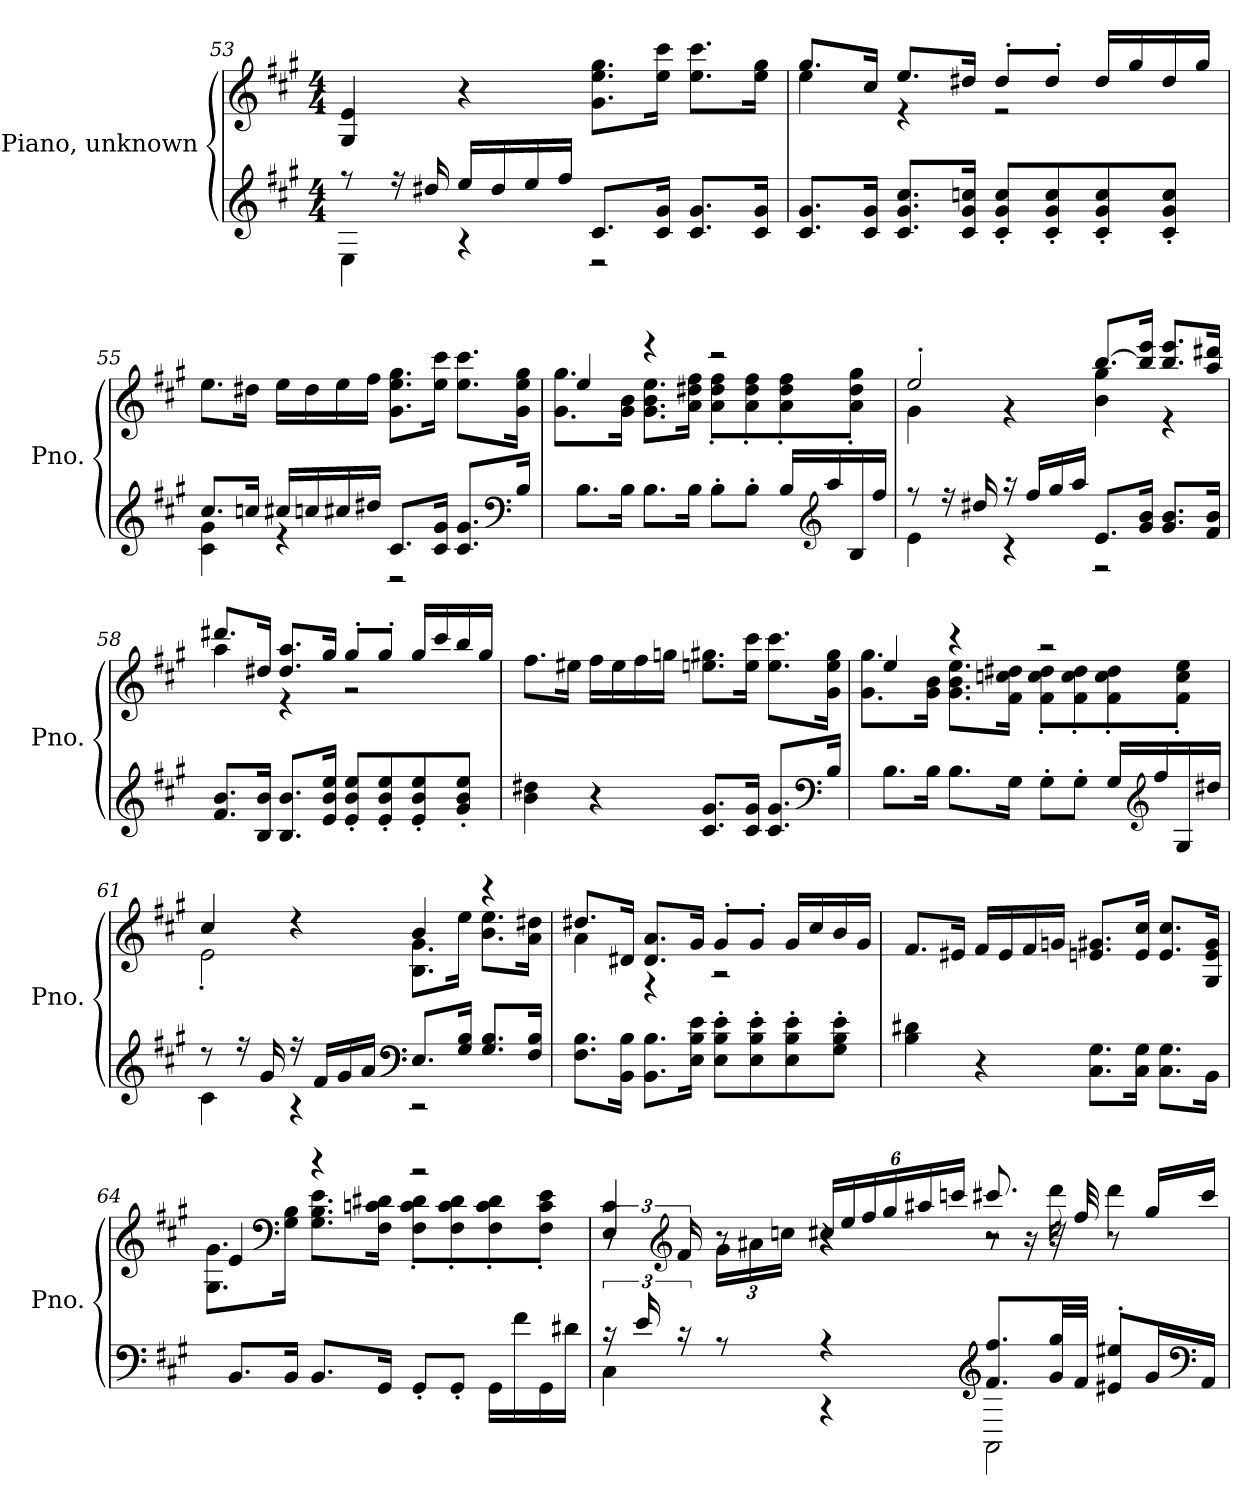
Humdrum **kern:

**kern	**kern
*part1	*part1
*staff2	*staff1
*I"Piano, unknown	*
*I'Pno.	*
*clefG2	*clefG2
*k[f#c#g#]	*k[f#c#g#]
*M4/4	*M4/4
=53	=53
*^	*
8r	4E\	4G#/ 4e/
16r	.	.
16dd#X/	.	.
16ee/LL	4r	4r
16dd#/	.	.
16ee/	.	.
16ff#/JJ	.	.
8.c#/L	2r	8.g#\ 8.ee\ 8.gg#\L
16c#/ 16g#/Jk	.	16ee\ 16ccc#\Jk
8.c#/ 8.g#/L	.	8.ee\ 8.ccc#\L
16c#/ 16g#/Jk	.	16ee\ 16gg#\Jk
*v	*v	*
!!LO:LB:g=z
=54	=54
*	*^
8.c#/ 8.g#/L	8.gg#/L	4ee\
16c#/ 16g#/Jk	16cc#/Jk	.
8.c#/ 8.g#/ 8.cc#/L	8.ee/L	4r
16c#/ 16g#/ 16ccn/Jk	16dd#X/Jk	.
8c#/' 8g#/' 8cc/'L	8dd#'/L	2r
8c#/' 8g#/' 8cc/'	8dd#'/J	.
8c#/' 8g#/' 8cc/'	16dd#/LL	.
.	16gg#/	.
8c#/' 8g#/' 8cc/'J	16dd#/	.
.	16gg#/JJ	.
*	*v	*v
=55	=55
*^	*
8.cc#/L	4c#\ 4g#\	8.ee\L
16ccn/Jk	.	16dd#X\Jk
16cc#X/LL	4r	16ee\LL
16ccn/	.	16dd#\
16cc#X/	.	16ee\
16dd#X/JJ	.	16ff#\JJ
8.c#/L	2r	8.g#\ 8.ee\ 8.gg#\L
16c#/ 16g#/Jk	.	16ee\ 16ccc#\Jk
8.c#/ 8.g#/L	.	8.ee\ 8.ccc#\L
*clefF4	*	*
16B/Jk	.	16g#\ 16ee\ 16gg#\Jk
*v	*v	*
!!LO:LB:g=z
=56	=56
*	*^
8.B\L	4ee/	8.g#\ 8.gg#\L
16B\Jk	.	16g#\ 16b\Jk
8.B\L	4r	8.g#\ 8.b\ 8.ee\L
16B\Jk	.	16a\ 16dd#X\ 16ff#\Jk
8B'\L	2r	8a\' 8dd#\' 8ff#\'L
8B'\J	.	8a\' 8dd#\' 8ff#\'
16B/LL	.	8a\' 8dd#\' 8ff#\'
*clefG2	*	*
16aa/	.	.
16B/	.	8a\' 8dd#\' 8gg#\'J
16ff#/JJ	.	.
=57	=57	=57
*^	*	*
8r	4e\	2ee'/	4g#\
16r	.	.	.
16dd#X/	.	.	.
16r	4r	.	4r
16ff#/LL	.	.	.
16gg#/	.	.	.
16aa/JJ	.	.	.
8.e/L	2r	[8.bb/L	4b\ 4gg#\
16g#/ 16b/Jk	.	16bb/] 16eee/Jk	.
8.g#/ 8.b/L	.	8.bb/ 8.eee/L	4r
16f#/ 16b/Jk	.	16aa/ 16ddd#X/Jk	.
*v	*v	*	*
=58	=58	=58
8.f#/ 8.b/L	8.ddd#X/L	4aa\
16B/ 16b/Jk	16dd#X/Jk	.
8.B/ 8.b/L	8.dd#/ 8.aa/L	4r
16e/ 16b/ 16ee/Jk	16gg#/Jk	.
8e/' 8b/' 8ee/'L	8gg#'/L	2r
8e/' 8b/' 8ee/'	8gg#'/J	.
8e/' 8b/' 8ee/'	16gg#/LL	.
.	16ccc#/	.
8g#/' 8b/' 8ee/'J	16bb/	.
.	16gg#/JJ	.
*	*v	*v
!!LO:PB:g=z
=59	=59
4b\ 4dd#X\	8.ff#\L
.	16ee#X\Jk
4r	16ff#\LL
.	16ee#\
.	16ff#\
.	16ggn\JJ
8.c#/ 8.g#/L	8.een\ 8.gg#X\L
16c#/ 16g#/Jk	16ee\ 16ccc#\Jk
8.c#/ 8.g#/L	8.ee\ 8.ccc#\L
*clefF4	*
16B/Jk	16g#\ 16ee\ 16gg#\Jk
=60	=60
*	*^
8.B\L	4ee/	8.g#\ 8.gg#\L
16B\Jk	.	16g#\ 16b\Jk
8.B\L	4r	8.g#\ 8.b\ 8.ee\L
16G#\Jk	.	16f#\ 16ccn\ 16dd#X\Jk
8G#'\L	2r	8f#\' 8cc\' 8dd#\'L
8G#'\J	.	8f#\' 8cc\' 8dd#\'
16G#/LL	.	8f#\' 8cc\' 8dd#\'
*clefG2	*	*
16ff#/	.	.
16G#/	.	8f#\' 8cc\' 8ee\'J
16dd#X/JJ	.	.
!!LO:LB:g=z	!!
=61	=61	=61
*^	*	*
8r	4c#\	4cc#/	2e'\
16r	.	.	.
16g#/	.	.	.
16r	4r	4r	.
16f#/LL	.	.	.
16g#/	.	.	.
16a/JJ	.	.	.
*clefF4	*	*	*
8.E/L	2r	4b/	8.B\ 8.g#\L
16G#/ 16B/Jk	.	.	16ee\Jk
8.G#/ 8.B/L	.	4r	8.b\ 8.ee\L
16F#/ 16B/Jk	.	.	16a\ 16dd#X\Jk
*v	*v	*	*
=62	=62	=62
8.F#\ 8.B\L	8.dd#X/L	4a\
16BB\ 16B\Jk	16d#X/Jk	.
8.BB\ 8.B\L	8.d#/ 8.a/L	4r
16E\ 16B\ 16e\Jk	16g#/Jk	.
8E\' 8B\' 8e\'L	8g#'/L	2r
8E\' 8B\' 8e\'	8g#'/J	.
8E\' 8B\' 8e\'	16g#/LL	.
.	16cc#/	.
8G#\' 8B\' 8e\'J	16b/	.
.	16g#/JJ	.
*	*v	*v
=63	=63
4B\ 4d#X\	8.f#/L
.	16e#X/Jk
4r	16f#/LL
.	16e#/
.	16f#/
.	16gn/JJ
8.C#\ 8.G#\L	8.en/ 8.g#X/L
16C#\ 16G#\Jk	16e/ 16cc#/Jk
8.C#\ 8.G#\L	8.e/ 8.cc#/L
16BB\Jk	16G#/ 16e/ 16g#/Jk
!!LO:LB:g=z
=64	=64
*	*^
8.BB/L	4e/	8.G#\ 8.g#\L
*	*clefF4	*
16BB/Jk	.	16G#\ 16B\Jk
8.BB/L	4r	8.G#\ 8.B\ 8.e\L
16GG#/Jk	.	16F#\ 16cn\ 16d#X\Jk
8GG#'/L	2r	8F#\' 8c\' 8d#\'L
8GG#'/J	.	8F#\' 8c\' 8d#\'
16GG#\LL	.	8F#\' 8c\' 8d#\'
16f#\	.	.
16GG#\	.	8F#\' 8c\' 8e\'J
16d#X\JJ	.	.
!!LO:LB:g=z
=65	=65	=65
*^	*	*^
24r	4C#\	12r	8r	4E/ 4c#/
24e/	.	.	.	.
*	*	*clefG2	*	*
24r	.	24f#/	.	.
*	*	*	*Xbrackettup	*
8r	.	8r	24g#\LL	.
.	.	.	24a#X\	.
.	.	.	24ccn\JJ	.
4r	4r	24cc#X/LL	4r	4r
.	.	24ee/	.	.
.	.	24ff#/	.	.
.	.	24gg#/	.	.
.	.	24aa#X/	.	.
.	.	24cccn/JJ	.	.
*clefG2	*	*	*	*
8.f#/ 8.ff#/L	2AA\	8.ccc#X/	8r	2r
.	.	.	16r	.
32g#/ 32gg#/LL	.	32r	16ddd\	.
32f#/JJJ	.	32ff#/	.	.
8e#X/' 8ee#X/'L	.	8r	4ddd\	.
16g#/L	.	16gg#/LL	.	.
*clefF4	*	*	*	*
16AA/JJ	.	16ccc#/JJ	.	.
*v	*v	*	*	*
*	*v	*v	*v
=	=
*-	*-
